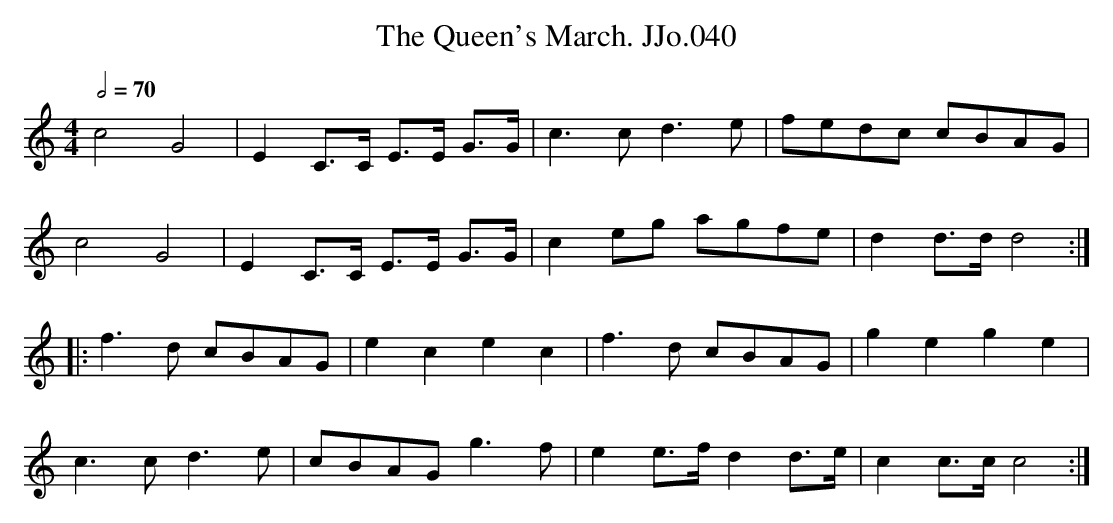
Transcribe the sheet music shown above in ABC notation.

X:1
T:Queen's March. JJo.040, The
M:4/4
L:1/8
Q:1/2=70
K:C
c4G4|E2C>C E>E G>G|c3cd3e|fedc cBAG|
c4G4|E2C>C E>E G>G|c2eg agfe|d2d>dd4:|
|:f3d cBAG|e2c2e2c2|f3d cBAG|g2e2g2e2|
c3cd3e|cBAG g3f|e2e>fd2d>e|c2c>cc4:|
